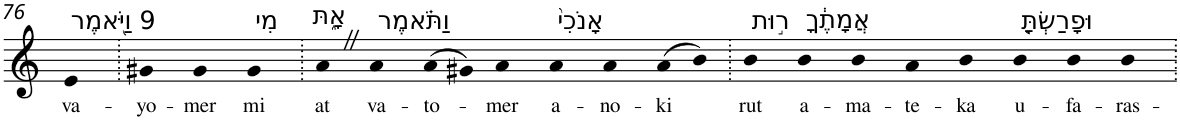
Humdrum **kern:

**kern	**text
*part1	*part1
*staff1	*staff1
*I"Piano	*
*I'Pno	*
!!LO:PB:g=z
*clefG2	*
*k[]	*
=76	=76
!LO:TX:a:t=9 וַיֹּ֖אמֶר	!
!	!LO:LY:b
4e	va-
=77.	=77.
!	!LO:LY:b
4g#X	-yo-
!	!LO:LY:b
4g#	-mer
!LO:TX:a:t=מִי	!
!	!LO:LY:b
4g#	mi
=78.	=78.
!LO:TX:a:t=אָ֑תּ	!
!	!LO:LY:b
4aZ	at
!LO:TX:a:t=וַתֹּ֗אמֶר	!
!	!LO:LY:b
4a	va-
!	!LO:LY:b
(>8a	-to-
8g#X)	.
!	!LO:LY:b
4a	-mer
!LO:TX:a:t=אָנֹכִי֙	!
!	!LO:LY:b
4a	a-
!	!LO:LY:b
4a	-no-
!	!LO:LY:b
(>8a	-ki
8b)	.
=79.	=79.
!LO:TX:a:t=ר֣וּת	!
!	!LO:LY:b
4b	rut
!LO:TX:a:t=אֲמָתֶ֔ךָ	!
!	!LO:LY:b
4b	a-
!	!LO:LY:b
4b	-ma-
!	!LO:LY:b
4a	-te-
!	!LO:LY:b
4b	-ka
!LO:TX:a:t=וּפָרַשְׂתָּ֤	!
!	!LO:LY:b
4b	u-
!	!LO:LY:b
4b	-fa-
!	!LO:LY:b
4b	-ras-
=.	=.
*-	*-
